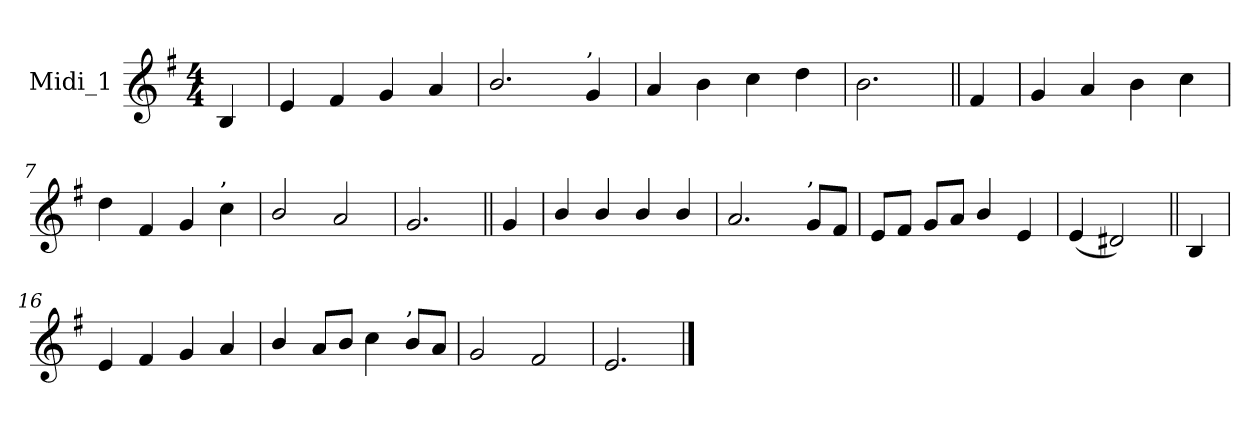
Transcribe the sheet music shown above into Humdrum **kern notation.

**kern
*part1
*staff1
*I"Midi_1
*clefG2
*k[f#]
*G:
*M4/4
=
4B
=1
4e
4f#
4g
4a
=2
2.b/
!LO:TX:a:t=,
4g
=3
4a
4b
4cc
4dd
=4
2.b
!!LO:LB:g=z
=5||
4f#
=6
4g
4a
4b
4cc
=7
4dd
4f#
4g
!LO:TX:a:t=,
4cc
=8
2b/
2a
=9
2.g
!!LO:LB:g=z
=10||
4g
=11
4b/
4b/
4b/
4b/
=12
2.a
!LO:TX:a:t=,
8gL
8f#J
=13
8eL
8f#J
8gL
8aJ
4b/
4e
=14
(<4e
2d#X)
!!LO:LB:g=z
=15||
4B
=16
4e
4f#
4g
4a
=17
4b/
8a/L
8bJ
4cc
!LO:TX:a:t=,
8bL
8aJ
=18
2g
2f#
=19
2.e
==
*-
